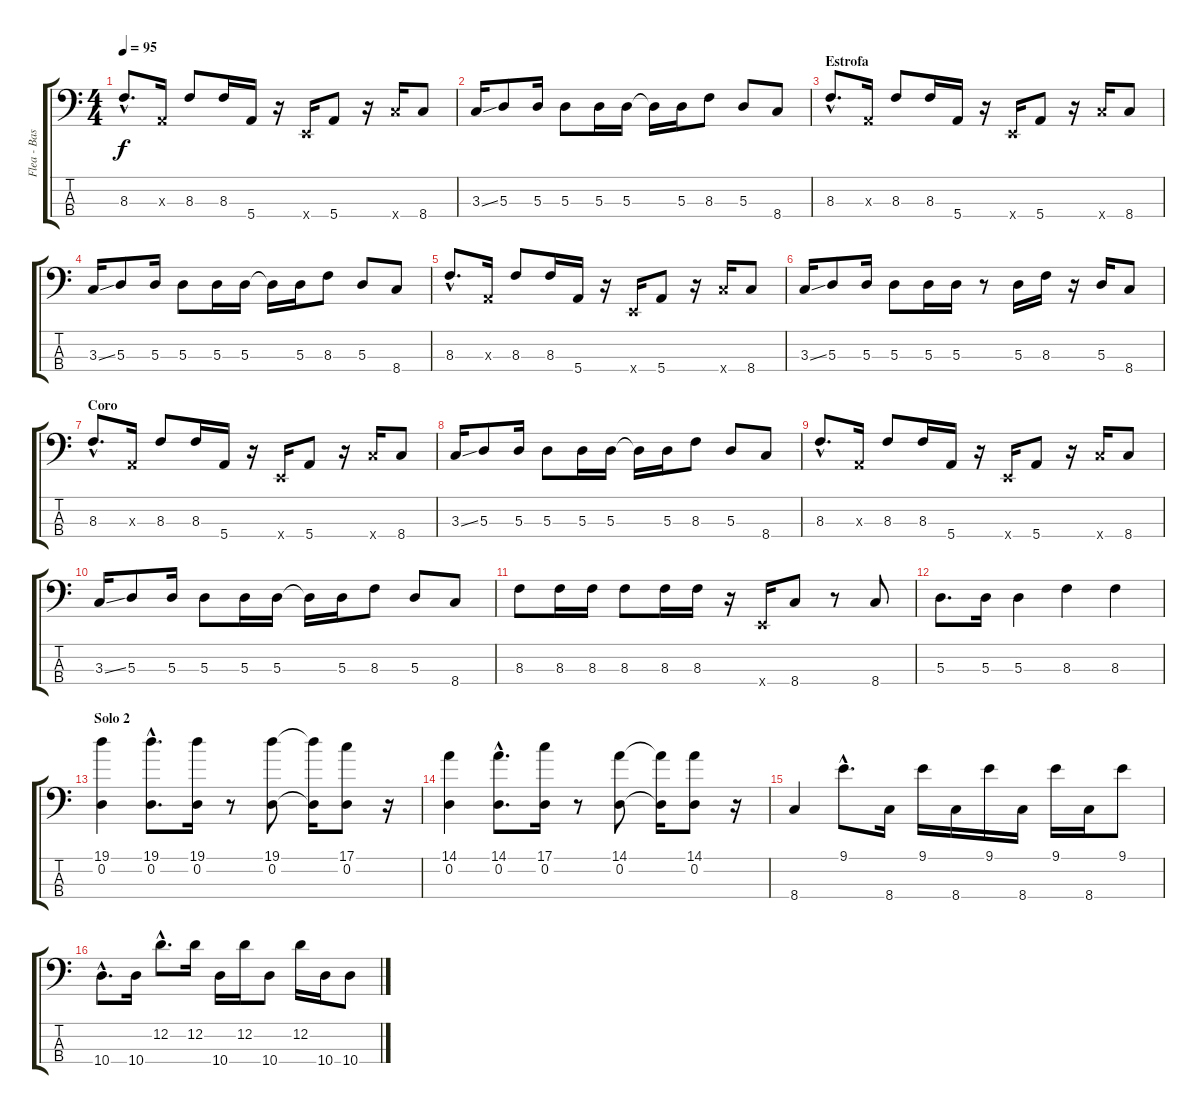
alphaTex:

\track ("Flea - Bass" "Flea - Bas") {instrument electricbassfinger}
\staff {score tabs}
\tuning (G2 D2 A1 E1) {hide}
\ts (4 4)
\tempo 95
\clef f4
\ks c
8.3{hac}.8{d dy f} 0.3{x}.16 8.3.8 8.3.16 5.4.16 r.16 0.4{x}.16 5.4.8 r.16 8.4{x}.16 8.4.8 |
3.3{ss}.16 5.3.8 5.3.16 5.3.8 5.3.16 5.3.16 5.3{t}.16 5.3.16 8.3.8 5.3.8 8.4.8 |
\section ("" "Estrofa")
8.3{hac}.8{d} 0.3{x}.16 8.3.8 8.3.16 5.4.16 r.16 0.4{x}.16 5.4.8 r.16 8.4{x}.16 8.4.8 |
3.3{ss}.16 5.3.8 5.3.16 5.3.8 5.3.16 5.3.16 5.3{t}.16 5.3.16 8.3.8 5.3.8 8.4.8 |
8.3{hac}.8{d} 0.3{x}.16 8.3.8 8.3.16 5.4.16 r.16 0.4{x}.16 5.4.8 r.16 8.4{x}.16 8.4.8 |
3.3{ss}.16 5.3.8 5.3.16 5.3.8 5.3.16 5.3.16 r.8 5.3.16 8.3.16 r.16 5.3.16 8.4.8 |
\section ("" "Coro")
8.3{hac}.8{d} 0.3{x}.16 8.3.8 8.3.16 5.4.16 r.16 0.4{x}.16 5.4.8 r.16 8.4{x}.16 8.4.8 |
3.3{ss}.16 5.3.8 5.3.16 5.3.8 5.3.16 5.3.16 5.3{t}.16 5.3.16 8.3.8 5.3.8 8.4.8 |
8.3{hac}.8{d} 0.3{x}.16 8.3.8 8.3.16 5.4.16 r.16 0.4{x}.16 5.4.8 r.16 8.4{x}.16 8.4.8 |
3.3{ss}.16 5.3.8 5.3.16 5.3.8 5.3.16 5.3.16 5.3{t}.16 5.3.16 8.3.8 5.3.8 8.4.8 |
8.3.8 8.3.16 8.3.16 8.3.8 8.3.16 8.3.16 r.16 0.4{x}.16 8.4.8 r.8 8.4.8 |
5.3.8{d} 5.3.16 5.3.4 8.3.4 8.3.4 |
\section ("" "Solo 2")
(19.1 0.2).4 (19.1{hac} 0.2{hac}).8{d} (19.1 0.2).16 r.8 (19.1 0.2).8 (19.1{t} 0.2{t}).16 (17.1 0.2).8 r.16 |
(14.1 0.2).4 (14.1{hac} 0.2{hac}).8{d} (17.1 0.2).16 r.8 (14.1 0.2).8 (14.1{t} 0.2{t}).16 (14.1 0.2).8 r.16 |
8.4.4 9.1{hac}.8{d} 8.4.16 9.1.16 8.4.16 9.1.16 8.4.16 9.1.16 8.4.16 9.1.8 |
10.4{hac}.8{d} 10.4.16 12.2{hac}.8{d} 12.2.16 10.4.16 12.2.16 10.4.8 12.2.16 10.4.16 10.4.8
